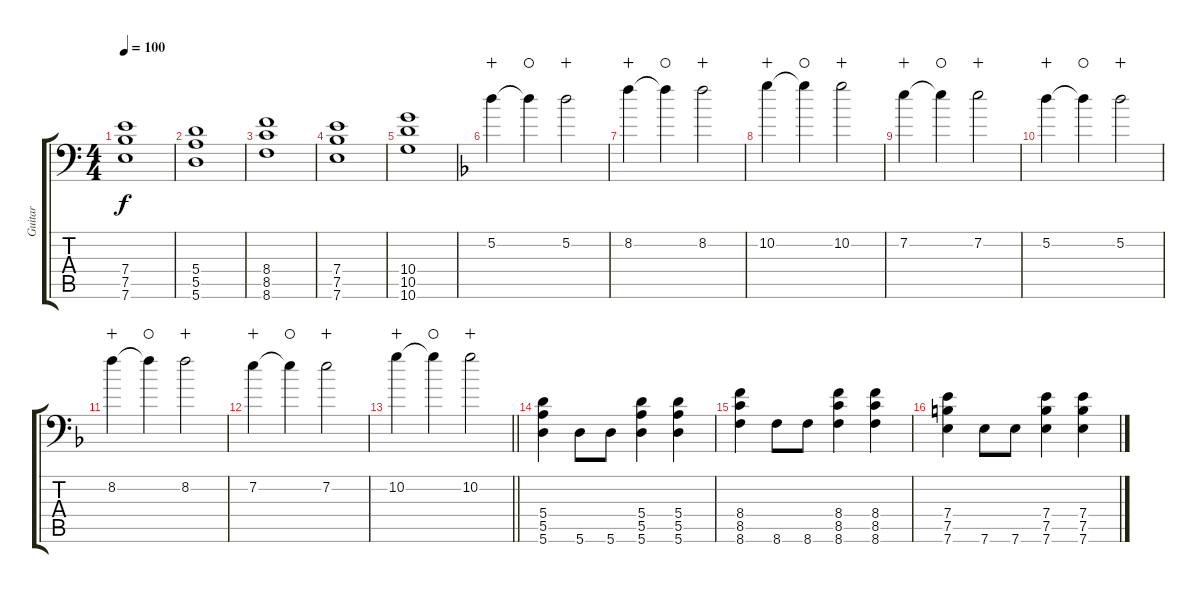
\track ("Guitar" "Guitar") {instrument overdrivenguitar}
\staff {score tabs}
\tuning (D4 A3 F3 A2 E2 A1) {hide}
\ts (4 4)
\tempo 100
\clef f4
\ks c
(7.4 7.5 7.6).1{dy f} |
(5.4 5.5 5.6).1 |
(8.4 8.5 8.6).1 |
(7.4 7.5 7.6).1 |
(10.4 10.5 10.6).1 |
\ks dminor
5.2.4{wahc} 5.2{t}.4{waho} 5.2.2{wahc} |
8.2.4{wahc} 8.2{t}.4{waho} 8.2.2{wahc} |
10.2.4{wahc} 10.2{t}.4{waho} 10.2.2{wahc} |
7.2.4{wahc} 7.2{t}.4{waho} 7.2.2{wahc} |
5.2.4{wahc} 5.2{t}.4{waho} 5.2.2{wahc} |
8.2.4{wahc} 8.2{t}.4{waho} 8.2.2{wahc} |
7.2.4{wahc} 7.2{t}.4{waho} 7.2.2{wahc} |
\barLineRight lightlight
10.2.4{wahc} 10.2{t}.4{waho} 10.2.2{wahc} |
(5.4 5.5 5.6).4 5.6.8 5.6.8 (5.4 5.5 5.6).4 (5.4 5.5 5.6).4 |
(8.4 8.5 8.6).4 8.6.8 8.6.8 (8.4 8.5 8.6).4 (8.4 8.5 8.6).4 |
(7.4 7.5 7.6).4 7.6.8 7.6.8 (7.4 7.5 7.6).4 (7.4 7.5 7.6).4
